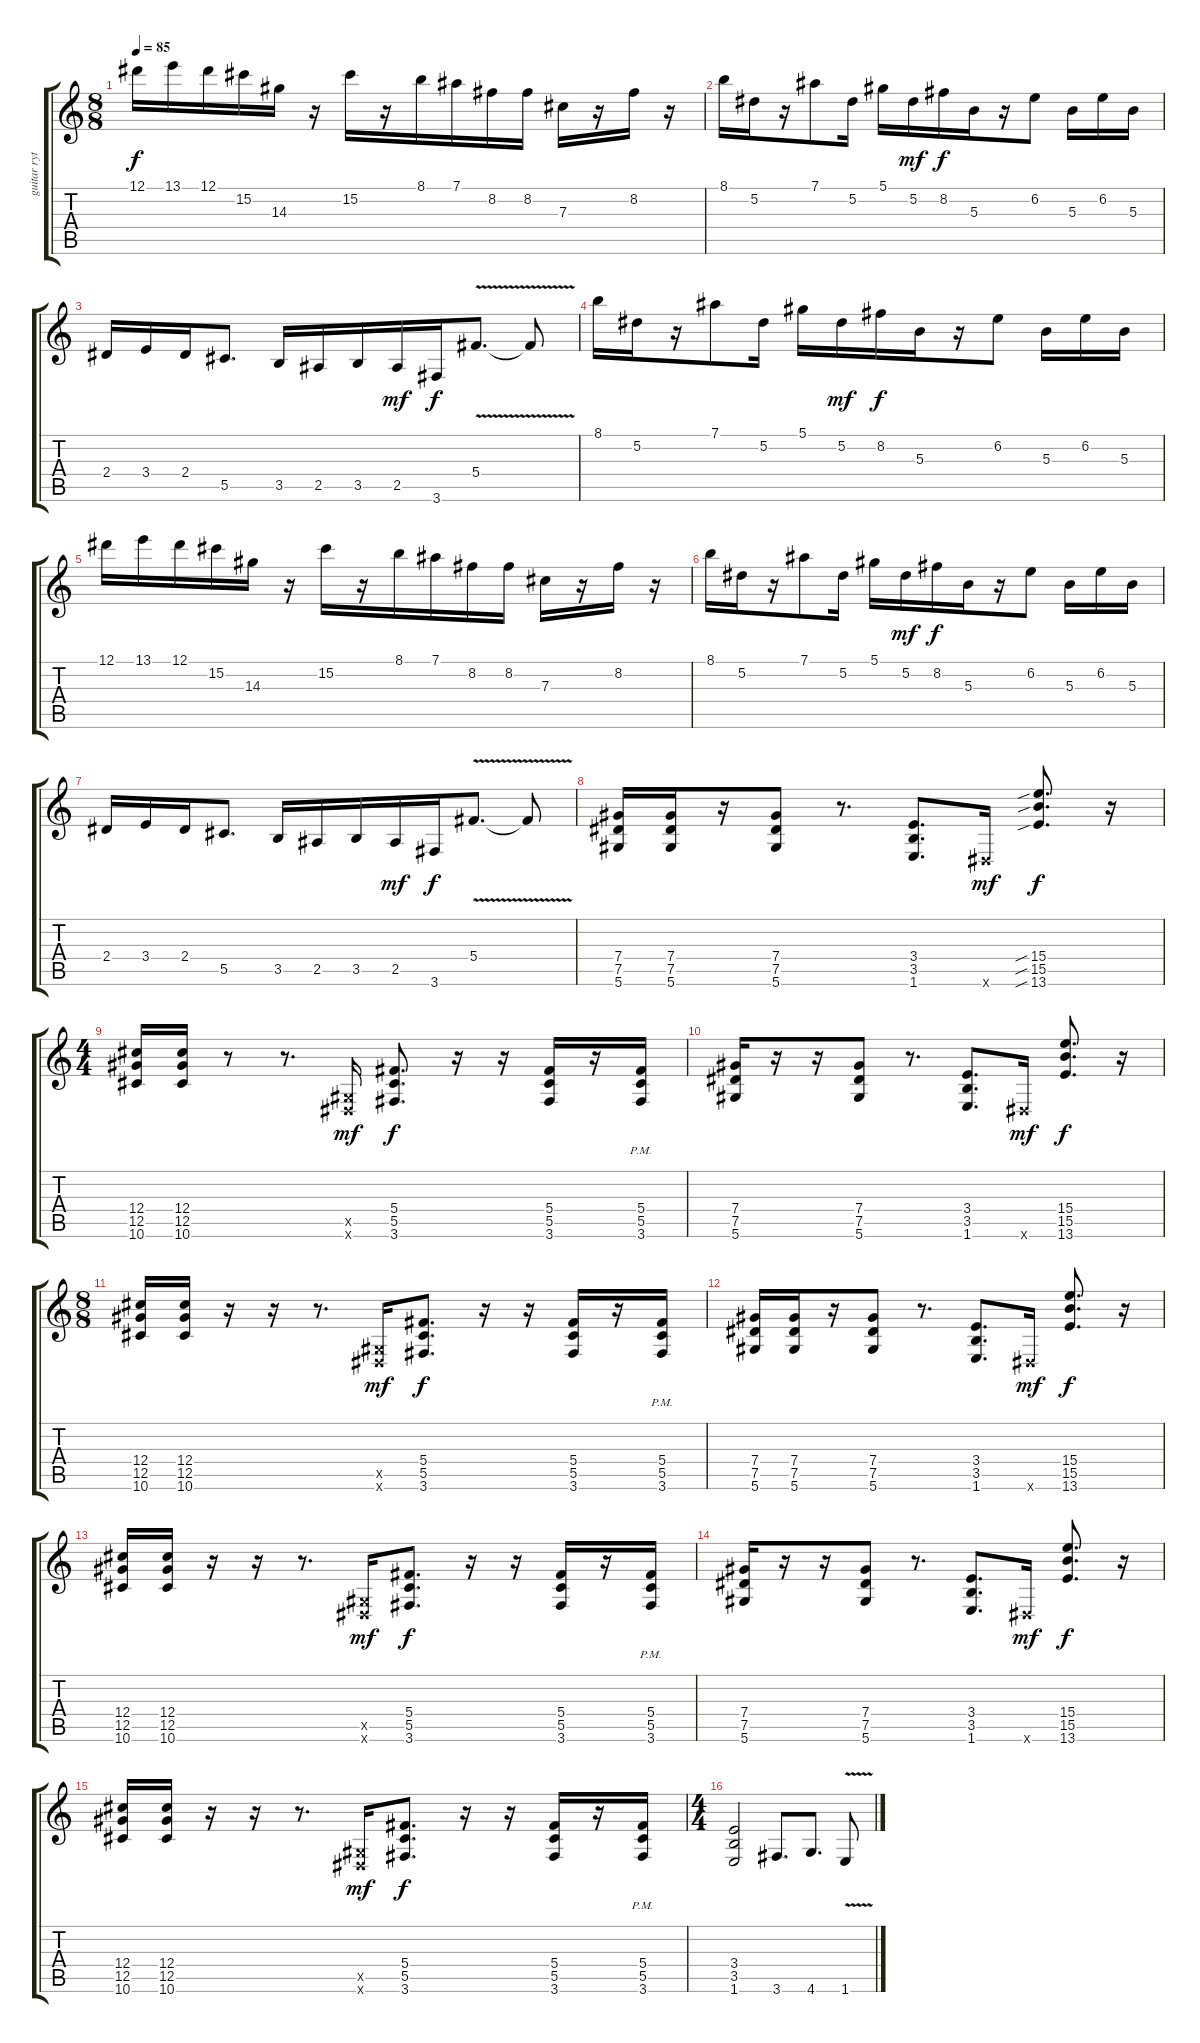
\track ("guitar rythm" "guitar ryt") {instrument acousticguitarsteel}
\staff {score tabs}
\tuning (Eb4 Bb3 Gb3 Db3 Ab2 Eb2) {hide}
\ts (8 8)
\tempo 85
\clef g2
\ks c
12.1.16{dy f} 13.1.16 12.1.16 15.2.16 14.3.16 r.16 15.2.16 r.16 8.1.16 7.1.16 8.2.16 8.2.16 7.3.16 r.16 8.2.16 r.16 |
8.1.16 5.2.16 r.16 7.1.8 5.2.16 5.1.16 5.2.16{dy mf} 8.2.16{dy f} 5.3.16 r.16 6.2.8 5.3.16 6.2.16 5.3.16 |
2.4.16 3.4.16 2.4.16 5.5.8{d} 3.5.16 2.5.16 3.5.16 2.5.16{dy mf} 3.6.16{dy f} 5.4{v}.8{d} 5.4{t}.8 |
8.1.16 5.2.16 r.16 7.1.8 5.2.16 5.1.16 5.2.16{dy mf} 8.2.16{dy f} 5.3.16 r.16 6.2.8 5.3.16 6.2.16 5.3.16 |
12.1.16 13.1.16 12.1.16 15.2.16 14.3.16 r.16 15.2.16 r.16 8.1.16 7.1.16 8.2.16 8.2.16 7.3.16 r.16 8.2.16 r.16 |
8.1.16 5.2.16 r.16 7.1.8 5.2.16 5.1.16 5.2.16{dy mf} 8.2.16{dy f} 5.3.16 r.16 6.2.8 5.3.16 6.2.16 5.3.16 |
2.4.16 3.4.16 2.4.16 5.5.8{d} 3.5.16 2.5.16 3.5.16 2.5.16{dy mf} 3.6.16{dy f} 5.4{v}.8{d} 5.4{t}.8 |
(7.4 7.5 5.6).16 (7.4 7.5 5.6).16 r.16 (7.4 7.5 5.6).8 r.8{d} (3.4 3.5 1.6).8{d} 0.6{x}.16{dy mf} (15.4{sib} 15.5{sib} 13.6{sib}).8{d dy f} r.16 |
\ts (4 4)
(12.4 12.5 10.6).16 (12.4 12.5 10.6).16 r.8 r.8{d} (0.5{x} 0.6{x}).16{dy mf} (5.4 5.5 3.6).8{d dy f} r.16 r.16 (5.4 5.5 3.6).16 r.16 (5.4 5.5{pm} 3.6).16 |
(7.4 7.5 5.6).16 r.16 r.16 (7.4 7.5 5.6).8 r.8{d} (3.4 3.5 1.6).8{d} 0.6{x}.16{dy mf} (15.4 15.5 13.6).8{d dy f} r.16 |
\ts (8 8)
(12.4 12.5 10.6).16 (12.4 12.5 10.6).16 r.16 r.16 r.8{d} (0.5{x} 0.6{x}).16{dy mf} (5.4 5.5 3.6).8{d dy f} r.16 r.16 (5.4 5.5 3.6).16 r.16 (5.4 5.5{pm} 3.6).16 |
(7.4 7.5 5.6).16 (7.4 7.5 5.6).16 r.16 (7.4 7.5 5.6).8 r.8{d} (3.4 3.5 1.6).8{d} 0.6{x}.16{dy mf} (15.4 15.5 13.6).8{d dy f} r.16 |
(12.4 12.5 10.6).16 (12.4 12.5 10.6).16 r.16 r.16 r.8{d} (0.5{x} 0.6{x}).16{dy mf} (5.4 5.5 3.6).8{d dy f} r.16 r.16 (5.4 5.5 3.6).16 r.16 (5.4 5.5{pm} 3.6).16 |
(7.4 7.5 5.6).16 r.16 r.16 (7.4 7.5 5.6).8 r.8{d} (3.4 3.5 1.6).8{d} 0.6{x}.16{dy mf} (15.4 15.5 13.6).8{d dy f} r.16 |
(12.4 12.5 10.6).16 (12.4 12.5 10.6).16 r.16 r.16 r.8{d} (0.5{x} 0.6{x}).16{dy mf} (5.4 5.5 3.6).8{d dy f} r.16 r.16 (5.4 5.5 3.6).16 r.16 (5.4 5.5{pm} 3.6).16 |
\ts (4 4)
(3.4 3.5 1.6).2 3.6.8{d} 4.6.8{d} 1.6{v}.8
